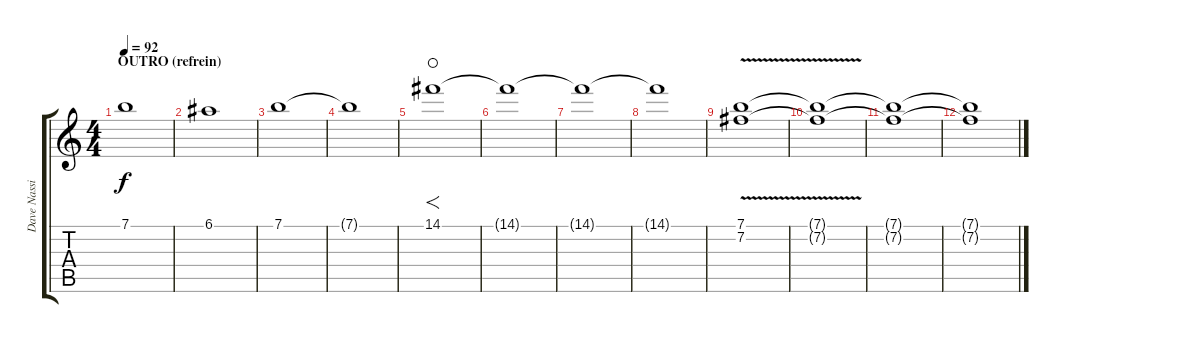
\track ("Dave Nassie" "Dave Nassi") {instrument distortionguitar}
\staff {score tabs}
\tuning (E4 B3 G3 D3 A2 E2) {hide}
\ts (4 4)
\section ("" "OUTRO (refrein)")
\tempo 92
\clef g2
\ks c
7.1.1{dy f} |
6.1.1 |
7.1.1 |
7.1{t}.1 |
14.1.1{f waho} |
14.1{t}.1 |
14.1{t}.1 |
14.1{t}.1 |
(7.1{v} 7.2).1 |
(7.1{t} 7.2{t}).1 |
(7.1{t} 7.2{t}).1 |
(7.1{t} 7.2{t}).1
